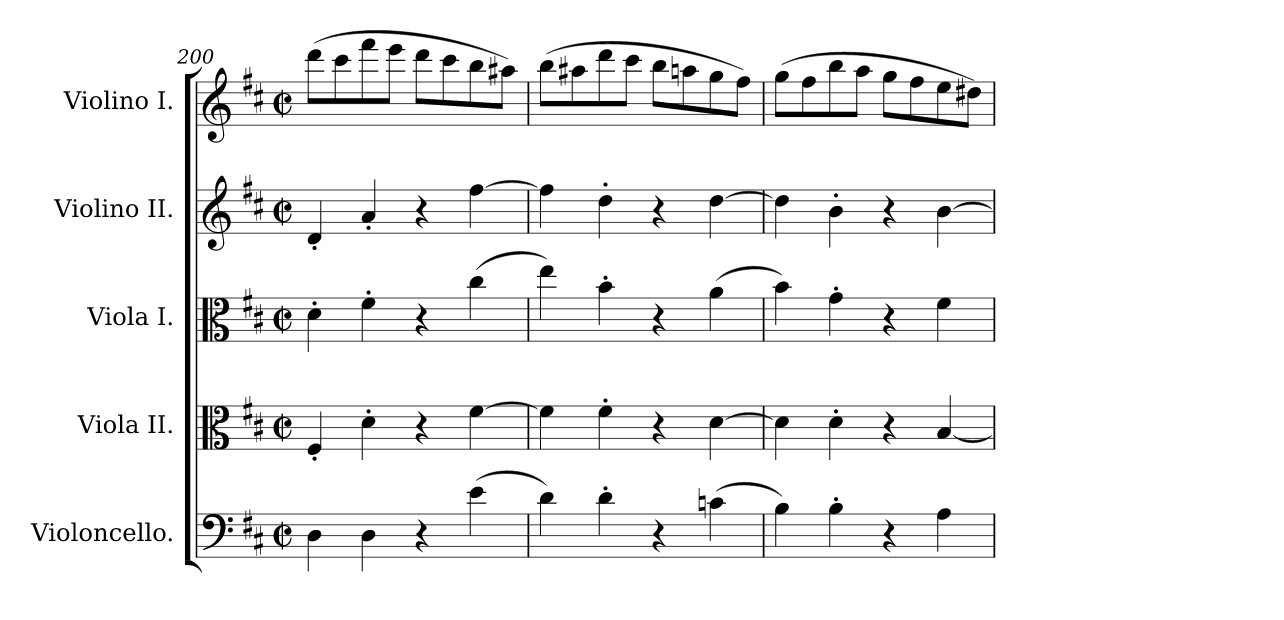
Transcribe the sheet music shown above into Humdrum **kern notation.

**kern	**kern	**kern	**kern	**kern
*part5	*part4	*part3	*part2	*part1
*staff5	*staff4	*staff3	*staff2	*staff1
*I"Violoncello.	*I"Viola II.	*I"Viola I.	*I"Violino II.	*I"Violino I.
*I'Vc	*I'Vla	*I'Vla	*I'Vln	*I'Vln
*clefF4	*clefC3	*clefC3	*clefG2	*clefG2
*k[f#c#]	*k[f#c#]	*k[f#c#]	*k[f#c#]	*k[f#c#]
*M2/2	*M2/2	*M2/2	*M2/2	*M2/2
*met(c|)	*met(c|)	*met(c|)	*met(c|)	*met(c|)
=200	=200	=200	=200	=200
4D\	4F#'/	4d'\	4d'/	(>8ddd\L
.	.	.	.	8ccc#\
4D\	4d'\	4f#'\	4a'/	8fff#\
.	.	.	.	8eee\J
4r	4r	4r	4r	8ddd\L
.	.	.	.	8ccc#\
(>4e\	[4f#\	(>4cc#\	[4ff#\	8bb\
.	.	.	.	8aa#X\J)
=201	=201	=201	=201	=201
4d\)	4f#\]	4ee\)	4ff#\]	(>8bb\L
.	.	.	.	8aa#X\
4d'\	4f#'\	4b'\	4dd'\	8ddd\
.	.	.	.	8ccc#\J
4r	4r	4r	4r	8bb\L
.	.	.	.	8aan\
(>4cn\	[4d\	(>4a\	[4dd\	8gg\
.	.	.	.	8ff#\J)
=202	=202	=202	=202	=202
4B\)	4d\]	4b\)	4dd\]	(>8gg\L
.	.	.	.	8ff#\
4B'\	4d'\	4g'\	4b'\	8bb\
.	.	.	.	8aa\J
4r	4r	4r	4r	8gg\L
.	.	.	.	8ff#\
4A\	[4B/	4f#\	[4b\	8ee\
.	.	.	.	8dd#X\J)
=	=	=	=	=
*-	*-	*-	*-	*-
